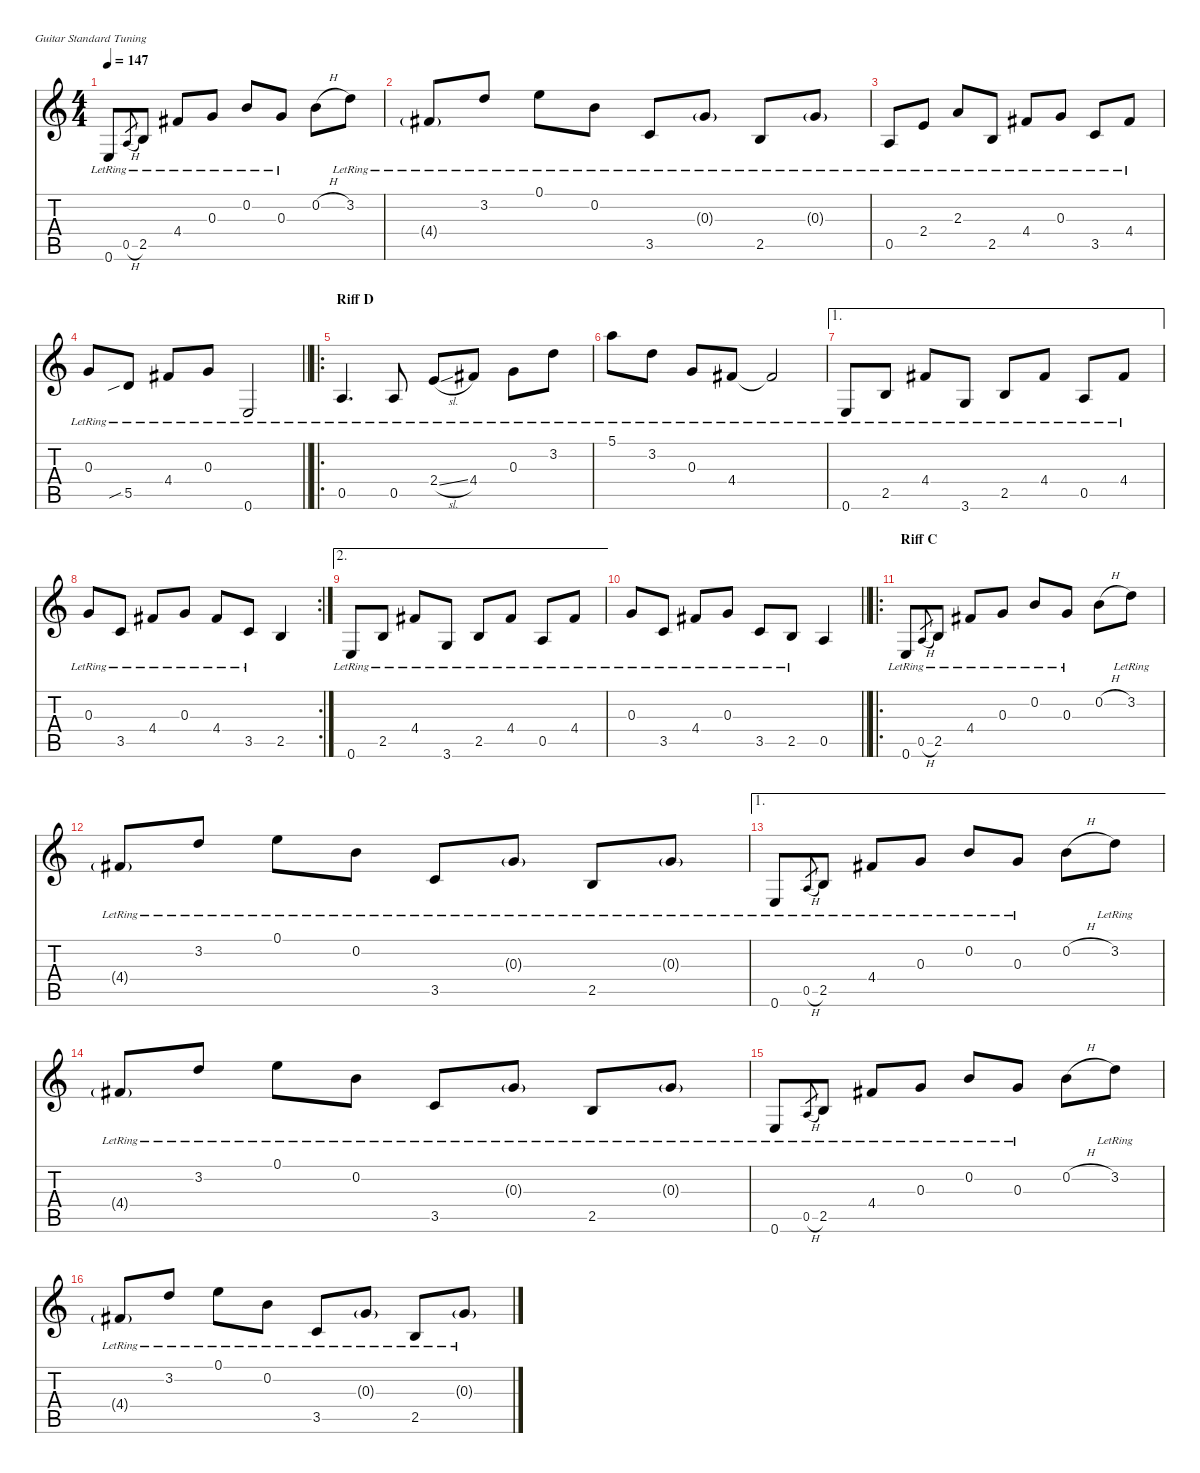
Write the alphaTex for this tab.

\defaultSystemsLayout 4
\hideDynamics
\bracketExtendMode nobrackets
\singleTrackTrackNamePolicy hidden
\multiTrackTrackNamePolicy hidden
\firstSystemTrackNameMode fullname
\otherSystemsTrackNameOrientation horizontal
\track ("Track 1" "s.guit.") {instrument acousticguitarsteel}
\staff {score tabs}
\tuning (E4 B3 G3 D3 A2 E2)
\ts (4 4)
\tempo 147
\clef g2
\ks c
0.6{lr}.8{dy ff beam Up} 0.5{h lr}.8{gr dy mf beam Up} 2.5{lr}.8{dy f beam Up} 4.4{lr acc #}.8{beam Up} 0.3{lr}.8{beam Up} 0.2{lr}.8{beam Up} 0.3{lr}.8{dy mf beam Up} 0.2{h}.8{dy f beam Down} 3.2{lr}.8{beam Down} |
4.4{g lr acc #}.8{dy mf beam Up} 3.2{lr}.8{dy f beam Up} 0.1{lr}.8{beam Down} 0.2{lr}.8{beam Down} 3.5{lr}.8{beam Up} 0.3{g lr}.8{beam Up} 2.5{lr}.8{beam Up} 0.3{g lr}.8{beam Up} |
0.5{lr}.8{beam Up} 2.4{lr}.8{beam Up} 2.3{lr}.8{beam Up} 2.5{lr}.8{beam Up} 4.4{lr acc #}.8{beam Up} 0.3{lr}.8{beam Up} 3.5{lr}.8{beam Up} 4.4{lr acc #}.8{beam Up} |
\barLineRight lightlight
0.3{lr}.8{beam Up} 5.5{sib lr}.8{beam Up} 4.4{lr acc #}.8{beam Up} 0.3{lr}.8{beam Up} 0.6{lr}.2{dy ff beam Up} |
\ro
\section ("" "Riff D")
0.5{lr}.4{d dy mf beam Up} 0.5{lr}.8{beam Up} 2.4{sl lr}.8{beam Up} 4.4{lr acc #}.8{beam Up} 0.3{lr}.8{beam Down} 3.2{lr}.8{beam Down} |
5.1{lr}.8{beam Down} 3.2{lr}.8{beam Down} 0.3{lr}.8{beam Up} 4.4{lr acc #}.8{beam Up} 4.4{lr t acc #}.2{beam Up} |
\ae 1
0.6{lr}.8{beam Up} 2.5{lr}.8{beam Up} 4.4{lr acc #}.8{beam Up} 3.6{lr}.8{beam Up} 2.5{lr}.8{beam Up} 4.4{lr acc #}.8{beam Up} 0.5{lr}.8{beam Up} 4.4{lr acc #}.8{beam Up} |
\rc 2
0.3{lr}.8{beam Up} 3.5{lr}.8{beam Up} 4.4{lr acc #}.8{beam Up} 0.3{lr}.8{beam Up} 4.4{lr acc #}.8{beam Up} 3.5{lr}.8{beam Up} 2.5.4{beam Up} |
\ae 2
0.6{lr}.8{dy ff beam Up} 2.5{lr}.8{dy f beam Up} 4.4{lr acc #}.8{beam Up} 3.6{lr}.8{dy ff beam Up} 2.5{lr}.8{dy f beam Up} 4.4{lr acc #}.8{beam Up} 0.5{lr}.8{dy ff beam Up} 4.4{lr acc #}.8{dy f beam Up} |
\barLineRight lightlight
0.3{lr}.8{dy mf beam Up} 3.5{lr}.8{beam Up} 4.4{lr acc #}.8{beam Up} 0.3{lr}.8{beam Up} 3.5{lr}.8{beam Up} 2.5{lr}.8{beam Up} 0.5.4{beam Up} |
\ro
\section ("" "Riff C")
0.6{lr}.8{dy ff beam Up} 0.5{h lr}.8{gr dy p beam Up} 2.5{lr}.8{dy f beam Up} 4.4{lr acc #}.8{beam Up} 0.3{lr}.8{beam Up} 0.2{lr}.8{beam Up} 0.3{lr}.8{beam Up} 0.2{h}.8{beam Down} 3.2{lr}.8{beam Down} |
4.4{g lr acc #}.8{dy mf beam Up} 3.2{lr}.8{dy f beam Up} 0.1{lr}.8{beam Down} 0.2{lr}.8{beam Down} 3.5{lr}.8{beam Up} 0.3{g lr}.8{beam Up} 2.5{lr}.8{beam Up} 0.3{g lr}.8{beam Up} |
\ae 1
0.6{lr}.8{dy ff beam Up} 0.5{h lr}.8{gr dy p beam Up} 2.5{lr}.8{dy f beam Up} 4.4{lr acc #}.8{beam Up} 0.3{lr}.8{beam Up} 0.2{lr}.8{beam Up} 0.3{lr}.8{beam Up} 0.2{h}.8{beam Down} 3.2{lr}.8{beam Down} |
4.4{g lr acc #}.8{dy mf beam Up} 3.2{lr}.8{dy f beam Up} 0.1{lr}.8{beam Down} 0.2{lr}.8{beam Down} 3.5{lr}.8{beam Up} 0.3{g lr}.8{beam Up} 2.5{lr}.8{beam Up} 0.3{g lr}.8{beam Up} |
0.6{lr}.8{dy ff beam Up} 0.5{h lr}.8{gr dy p beam Up} 2.5{lr}.8{dy f beam Up} 4.4{lr acc #}.8{beam Up} 0.3{lr}.8{beam Up} 0.2{lr}.8{beam Up} 0.3{lr}.8{beam Up} 0.2{h}.8{beam Down} 3.2{lr}.8{beam Down} |
4.4{g lr acc #}.8{dy mf beam Up} 3.2{lr}.8{dy f beam Up} 0.1{lr}.8{beam Down} 0.2{lr}.8{beam Down} 3.5{lr}.8{beam Up} 0.3{g lr}.8{beam Up} 2.5{lr}.8{beam Up} 0.3{g lr}.8{beam Up}
